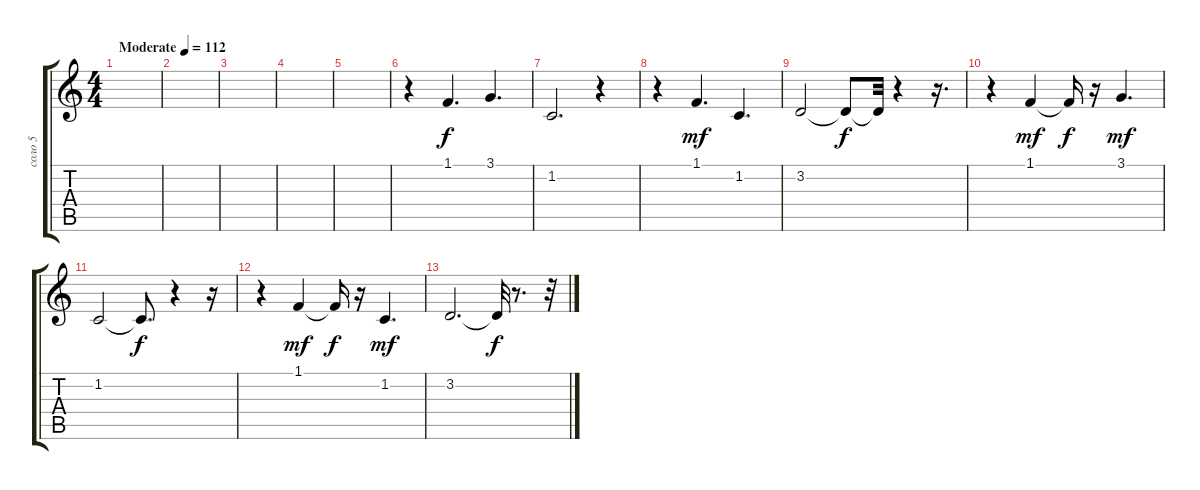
\track ("соло 5" "соло 5") {instrument synthstrings2}
\staff {score tabs}
\tuning (E4 B3 G3 D3 A2 E2) {hide}
\ts (4 4)
\tempo (112 "Moderate")
\clef g2
\ks c
|
|
|
|
|
r.4{instrument musicbox} 1.1.4{d volume 12 instrument synthstrings2} 3.1.4{d} |
1.2.2{d dy f} r.4 |
r.4 1.1.4{d dy mf} 1.2.4{d} |
3.2.2 3.2{t}.8{dy f} 3.2{t}.32 r.4 r.16{d} |
r.4 1.1.4{dy mf} 1.1{t}.16{dy f} r.16 3.1.4{d dy mf} |
1.2.2 1.2{t}.8{d dy f} r.4 r.16 |
r.4 1.1.4{dy mf} 1.1{t}.16{dy f} r.16 1.2.4{d dy mf} |
3.2.2{d} 3.2{t}.32{dy f} r.8{d} r.32
